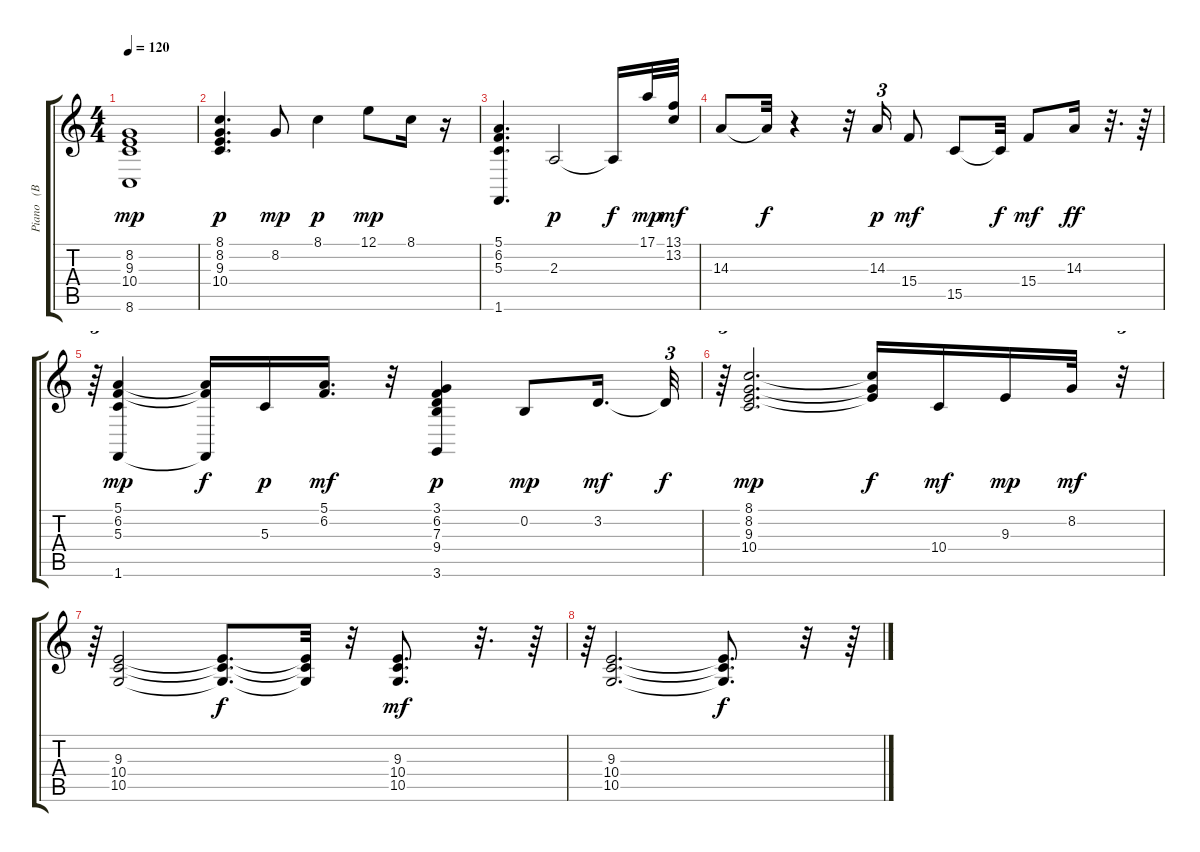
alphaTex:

\track ("Piano   (BB)" "Piano   (B") {instrument electricpiano1}
\staff {score tabs}
\tuning (E4 B3 G3 D3 A2 E2) {hide}
\ts (4 4)
\tempo 120
\clef g2
\ks c
(8.2 9.3 10.4 8.6).1{dy mp} |
(8.1 8.2 9.3 10.4).4{d dy p} 8.2.8{dy mp} 8.1.4{dy p} 12.1.8{dy mp} 8.1.16 r.16 |
(5.1 6.2 5.3 1.6).4{d} 2.3.2{dy p} 2.3{t}.16{dy f} 17.1.32{dy mp} (13.1 13.2).32{dy mf} |
14.3.8 14.3{t}.32{dy f} r.4 r.32 14.3.16{tu (3 2) dy p} 15.4.8{dy mf} 15.5.8 15.5{t}.32{dy f} 15.4.8{dy mf} 14.3.16{dy ff} r.32{d} r.64 |
r.64{tu (3 2)} (5.1 6.2 5.3 1.6).4{dy mp} (5.1{t} 6.2{t} 1.6{t}).16{dy f} 5.3.16{dy p} (5.1 6.2).16{d dy mf} r.32 (3.1 6.2 7.3 9.4 3.6).4{dy p} 0.2.8{dy mp} 3.2.16{d dy mf} 3.2{t}.32{tu (3 2) dy f} |
r.64{tu (3 2)} (8.1 8.2 9.3 10.4).2{d dy mp} (8.1{t} 8.2{t} 9.3{t}).16{dy f} 10.4.16{dy mf} 9.3.16{dy mp} 8.2.32{dy mf} r.32{tu (3 2)} |
r.64{tu (3 2)} (9.3 10.4 10.5).2 (9.3{t} 10.4{t} 10.5{t}).8{d dy f} (9.3{t} 10.4{t} 10.5{t}).32 r.32 (9.3 10.4 10.5).8{d dy mf} r.32{d} r.64 |
r.64{tu (3 2)} (9.3 10.4 10.5).2{d} (9.3{t} 10.4{t} 10.5{t}).8{d dy f} r.32 r.64
